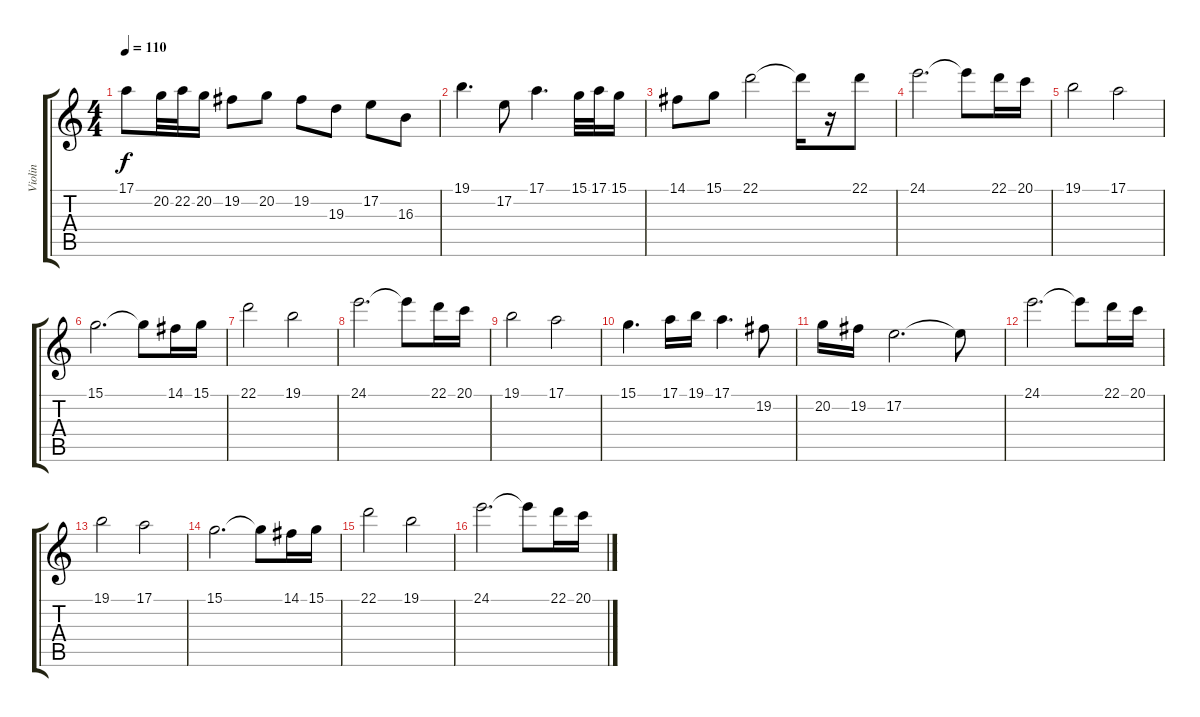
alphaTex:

\track ("Violin" "Violin") {instrument violin}
\staff {score tabs}
\tuning (E4 B3 G3 D3 A2 E2) {hide}
\ts (4 4)
\tempo 110
\clef g2
\ks c
17.1{t}.8{dy f} 20.2.32 22.2.32 20.2.16 19.2.8 20.2.8 19.2.8 19.3.8 17.2.8 16.3.8 |
19.1.4{d} 17.2.8 17.1.4{d} 15.1.32 17.1.32 15.1.16 |
14.1.8 15.1.8 22.1.2 22.1{t}.16 r.16 22.1.8 |
24.1.2{d} 24.1{t}.8 22.1.16 20.1.16 |
19.1.2 17.1.2 |
15.1.2{d} 15.1{t}.8 14.1.16 15.1.16 |
22.1.2 19.1.2 |
24.1.2{d} 24.1{t}.8 22.1.16 20.1.16 |
19.1.2 17.1.2 |
15.1.4{d} 17.1.16 19.1.16 17.1.4{d} 19.2.8 |
20.2.16 19.2.16 17.2.2{d} 17.2{t}.8 |
24.1.2{d} 24.1{t}.8 22.1.16 20.1.16 |
19.1.2 17.1.2 |
15.1.2{d} 15.1{t}.8 14.1.16 15.1.16 |
22.1.2 19.1.2 |
24.1.2{d} 24.1{t}.8 22.1.16 20.1.16
